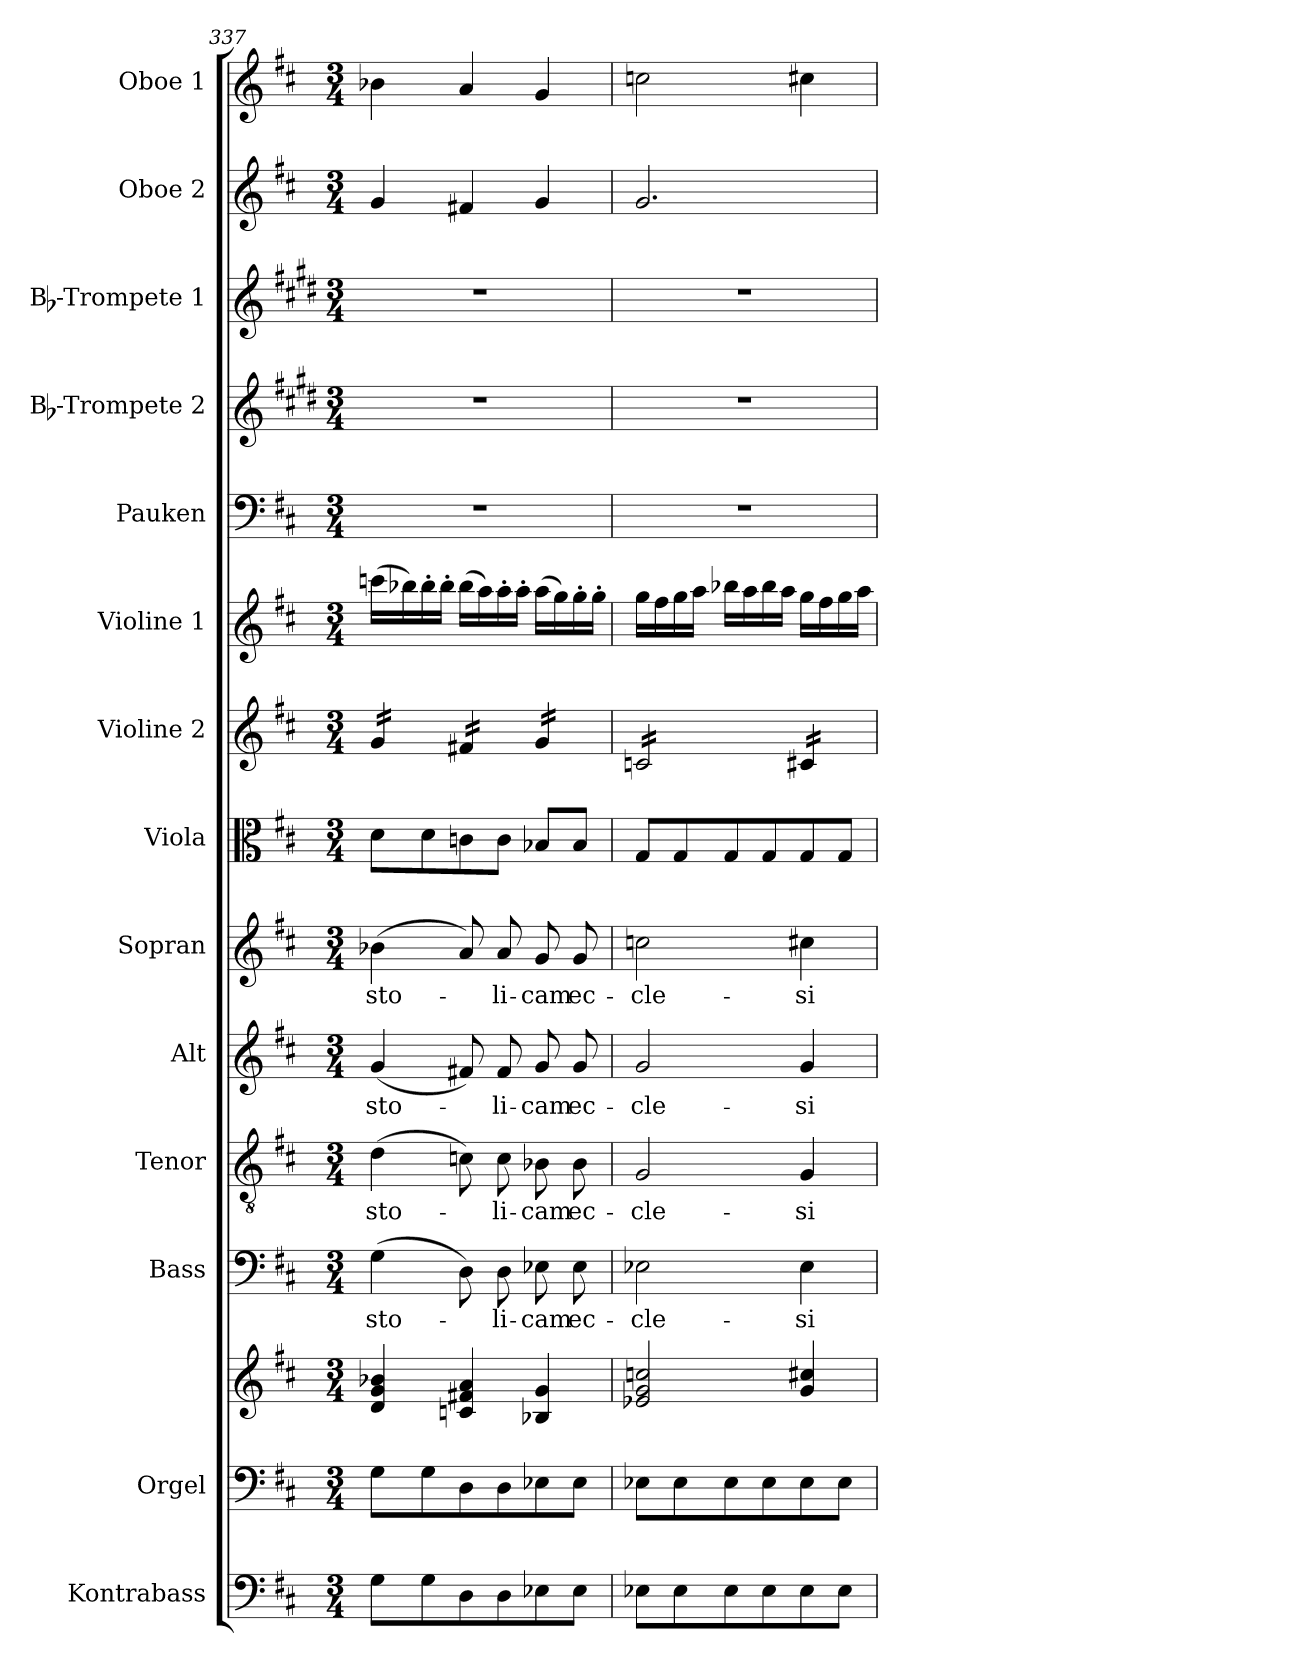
**kern	**kern	**kern	**kern	**text	**kern	**text	**kern	**text	**kern	**text	**kern	**kern	**kern	**kern	**kern	**kern	**kern	**kern
*part14	*part13	*part13	*part12	*part12	*part11	*part11	*part10	*part10	*part9	*part9	*part8	*part7	*part6	*part5	*part4	*part3	*part2	*part1
*staff15	*staff14	*staff13	*staff12	*staff12	*staff11	*staff11	*staff10	*staff10	*staff9	*staff9	*staff8	*staff7	*staff6	*staff5	*staff4	*staff3	*staff2	*staff1
*I"Kontrabass	*I"Orgel	*	*I"Bass	*	*I"Tenor	*	*I"Alt	*	*I"Sopran	*	*I"Viola	*I"Violine 2	*I"Violine 1	*I"Pauken	*I"Bb-Trompete 2	*I"Bb-Trompete 1	*I"Oboe 2	*I"Oboe 1
*I'Kb.	*I'Org.	*	*I'B.	*	*I'T.	*	*I'A.	*	*I'S.	*	*I'Vla.	*I'Vl. 2	*I'Vl. 1	*I'Pk.	*I'Bb Trp. 2	*I'Bb Trp. 1	*I'Ob. 2	*I'Ob. 1
!!LO:PB:g=z
*clefF4	*clefF4	*clefG2	*clefF4	*	*clefGv2	*	*clefG2	*	*clefG2	*	*clefC3	*clefG2	*clefG2	*clefF4	*clefG2	*clefG2	*clefG2	*clefG2
*ITrd7c12	*	*	*	*	*	*	*	*	*	*	*	*	*	*	*ITrd1c2	*ITrd1c2	*	*
*k[f#c#]	*k[f#c#]	*k[f#c#]	*k[f#c#]	*	*k[f#c#]	*	*k[f#c#]	*	*k[f#c#]	*	*k[f#c#]	*k[f#c#]	*k[f#c#]	*k[f#c#]	*k[f#c#]	*k[f#c#]	*k[f#c#]	*k[f#c#]
*D:	*D:	*D:	*D:	*	*D:	*	*D:	*	*D:	*	*D:	*D:	*D:	*D:	*D:	*D:	*D:	*D:
*M3/4	*M3/4	*M3/4	*M3/4	*	*M3/4	*	*M3/4	*	*M3/4	*	*M3/4	*M3/4	*M3/4	*M3/4	*M3/4	*M3/4	*M3/4	*M3/4
=337	=337	=337	=337	=337	=337	=337	=337	=337	=337	=337	=337	=337	=337	=337	=337	=337	=337	=337
!	!	!	!	!LO:LY:b	!	!LO:LY:b	!	!LO:LY:b	!	!LO:LY:b	!	!	!	!	!	!	!	!
*	*	*	*	*	*	*	*	*	*	*	*	*tremolo	*	*	*	*	*	*
8GG\L	8G\L	4d/ 4g/ 4b-X/	(>4G\	-sto-	(>4d\	-sto-	(<4g/	-sto-	(>4b-X\	-sto-	8d\L	16g/LL	(>16cccn\LL	2.r	2.r	2.r	4g/	4b-X\
.	.	.	.	.	.	.	.	.	.	.	.	16g/	16bb-X\)	.	.	.	.	.
8GG\	8G\	.	.	.	.	.	.	.	.	.	8d\	16g/	16bb-'>\	.	.	.	.	.
.	.	.	.	.	.	.	.	.	.	.	.	16g/JJ	16bb-'>\JJ	.	.	.	.	.
8DD\	8D\	4cn/ 4f#X/ 4a/	8D\)	.	8cn\)	.	8f#X/)	.	8a/)	.	8cn\	16f#X/LL	(>16bb-\LL	.	.	.	4f#X/	4a/
.	.	.	.	.	.	.	.	.	.	.	.	16f#X/	16aa\)	.	.	.	.	.
!	!	!	!	!LO:LY:b	!	!LO:LY:b	!	!LO:LY:b	!	!LO:LY:b	!	!	!	!	!	!	!	!
8DD\	8D\	.	8D\	-li-	8c\	-li-	8f#/	-li-	8a/	-li-	8c\J	16f#X/	16aa'>\	.	.	.	.	.
.	.	.	.	.	.	.	.	.	.	.	.	16f#X/JJ	16aa'>\JJ	.	.	.	.	.
!	!	!	!	!LO:LY:b	!	!LO:LY:b	!	!LO:LY:b	!	!LO:LY:b	!	!	!	!	!	!	!	!
8EE-X\	8E-X\	4B-X/ 4g/	8E-X\	-cam	8B-X\	-cam	8g/	-cam	8g/	-cam	8B-X/L	16g/LL	(>16aa\LL	.	.	.	4g/	4g/
.	.	.	.	.	.	.	.	.	.	.	.	16g/	16gg\)	.	.	.	.	.
!	!	!	!	!LO:LY:b	!	!LO:LY:b	!	!LO:LY:b	!	!LO:LY:b	!	!	!	!	!	!	!	!
8EE-\J	8E-\J	.	8E-\	ec-	8B-\	ec-	8g/	ec-	8g/	ec-	8B-/J	16g/	16gg'>\	.	.	.	.	.
.	.	.	.	.	.	.	.	.	.	.	.	16g/JJ	16gg'>\JJ	.	.	.	.	.
=338	=338	=338	=338	=338	=338	=338	=338	=338	=338	=338	=338	=338	=338	=338	=338	=338	=338	=338
!	!	!	!	!LO:LY:b	!	!LO:LY:b	!	!LO:LY:b	!	!LO:LY:b	!	!	!	!	!	!	!	!
8EE-X\L	8E-X\L	2e-X/ 2g/ 2ccn/	2E-X\	-cle-	2G/	-cle-	2g/	-cle-	2ccn\	-cle-	8G/L	16cn/LL	16gg\LL	2.r	2.r	2.r	2.g/	2ccn\
.	.	.	.	.	.	.	.	.	.	.	.	16cn/	16ff#\	.	.	.	.	.
8EE-\	8E-\	.	.	.	.	.	.	.	.	.	8G/	16cn/	16gg\	.	.	.	.	.
.	.	.	.	.	.	.	.	.	.	.	.	16cn/	16aa\JJ	.	.	.	.	.
8EE-\	8E-\	.	.	.	.	.	.	.	.	.	8G/	16cn/	16bb-X\LL	.	.	.	.	.
.	.	.	.	.	.	.	.	.	.	.	.	16cn/	16aa\	.	.	.	.	.
8EE-\	8E-\	.	.	.	.	.	.	.	.	.	8G/	16cn/	16bb-\	.	.	.	.	.
.	.	.	.	.	.	.	.	.	.	.	.	16cn/JJ	16aa\JJ	.	.	.	.	.
!	!	!	!	!LO:LY:b	!	!LO:LY:b	!	!LO:LY:b	!	!LO:LY:b	!	!	!	!	!	!	!	!
8EE-\	8E-\	4g/ 4cc#X/	4E-\	-si-	4G/	-si-	4g/	-si-	4cc#X\	-si-	8G/	16c#X/LL	16gg\LL	.	.	.	.	4cc#X\
.	.	.	.	.	.	.	.	.	.	.	.	16c#X/	16ff#\	.	.	.	.	.
8EE-\J	8E-\J	.	.	.	.	.	.	.	.	.	8G/J	16c#X/	16gg\	.	.	.	.	.
.	.	.	.	.	.	.	.	.	.	.	.	16c#X/JJ	16aa\JJ	.	.	.	.	.
*	*	*	*	*	*	*	*	*	*	*	*	*Xtremolo	*	*	*	*	*	*
=	=	=	=	=	=	=	=	=	=	=	=	=	=	=	=	=	=	=
*-	*-	*-	*-	*-	*-	*-	*-	*-	*-	*-	*-	*-	*-	*-	*-	*-	*-	*-
